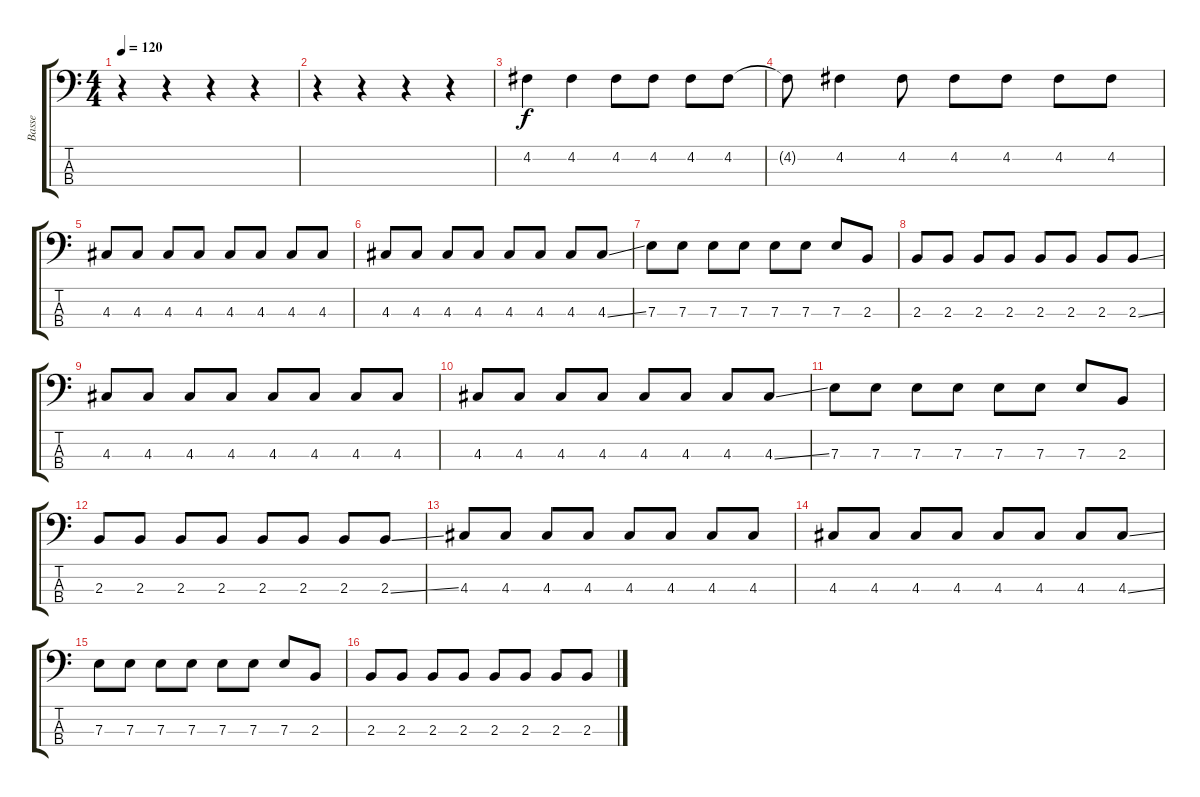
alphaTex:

\track ("Basse" "Basse") {instrument fretlessbass}
\staff {score tabs}
\tuning (G2 D2 A1 E1) {hide}
\ts (4 4)
\tempo 120
\clef f4
\ks c
r.4{dy f instrument fretlessbass} r.4 r.4 r.4 |
r.4 r.4 r.4 r.4 |
4.2.4 4.2.4 4.2.8 4.2.8 4.2.8 4.2.8 |
4.2{t}.8 4.2.4 4.2.8 4.2.8 4.2.8 4.2.8 4.2.8 |
4.3.8 4.3.8 4.3.8 4.3.8 4.3.8 4.3.8 4.3.8 4.3.8 |
4.3.8 4.3.8 4.3.8 4.3.8 4.3.8 4.3.8 4.3.8 4.3{ss}.8 |
7.3.8 7.3.8 7.3.8 7.3.8 7.3.8 7.3.8 7.3.8 2.3.8 |
2.3.8 2.3.8 2.3.8 2.3.8 2.3.8 2.3.8 2.3.8 2.3{ss}.8 |
4.3.8 4.3.8 4.3.8 4.3.8 4.3.8 4.3.8 4.3.8 4.3.8 |
4.3.8 4.3.8 4.3.8 4.3.8 4.3.8 4.3.8 4.3.8 4.3{ss}.8 |
7.3.8 7.3.8 7.3.8 7.3.8 7.3.8 7.3.8 7.3.8 2.3.8 |
2.3.8 2.3.8 2.3.8 2.3.8 2.3.8 2.3.8 2.3.8 2.3{ss}.8 |
4.3.8 4.3.8 4.3.8 4.3.8 4.3.8 4.3.8 4.3.8 4.3.8 |
4.3.8 4.3.8 4.3.8 4.3.8 4.3.8 4.3.8 4.3.8 4.3{ss}.8 |
7.3.8 7.3.8 7.3.8 7.3.8 7.3.8 7.3.8 7.3.8 2.3.8 |
2.3.8 2.3.8 2.3.8 2.3.8 2.3.8 2.3.8 2.3.8 2.3{ss}.8
